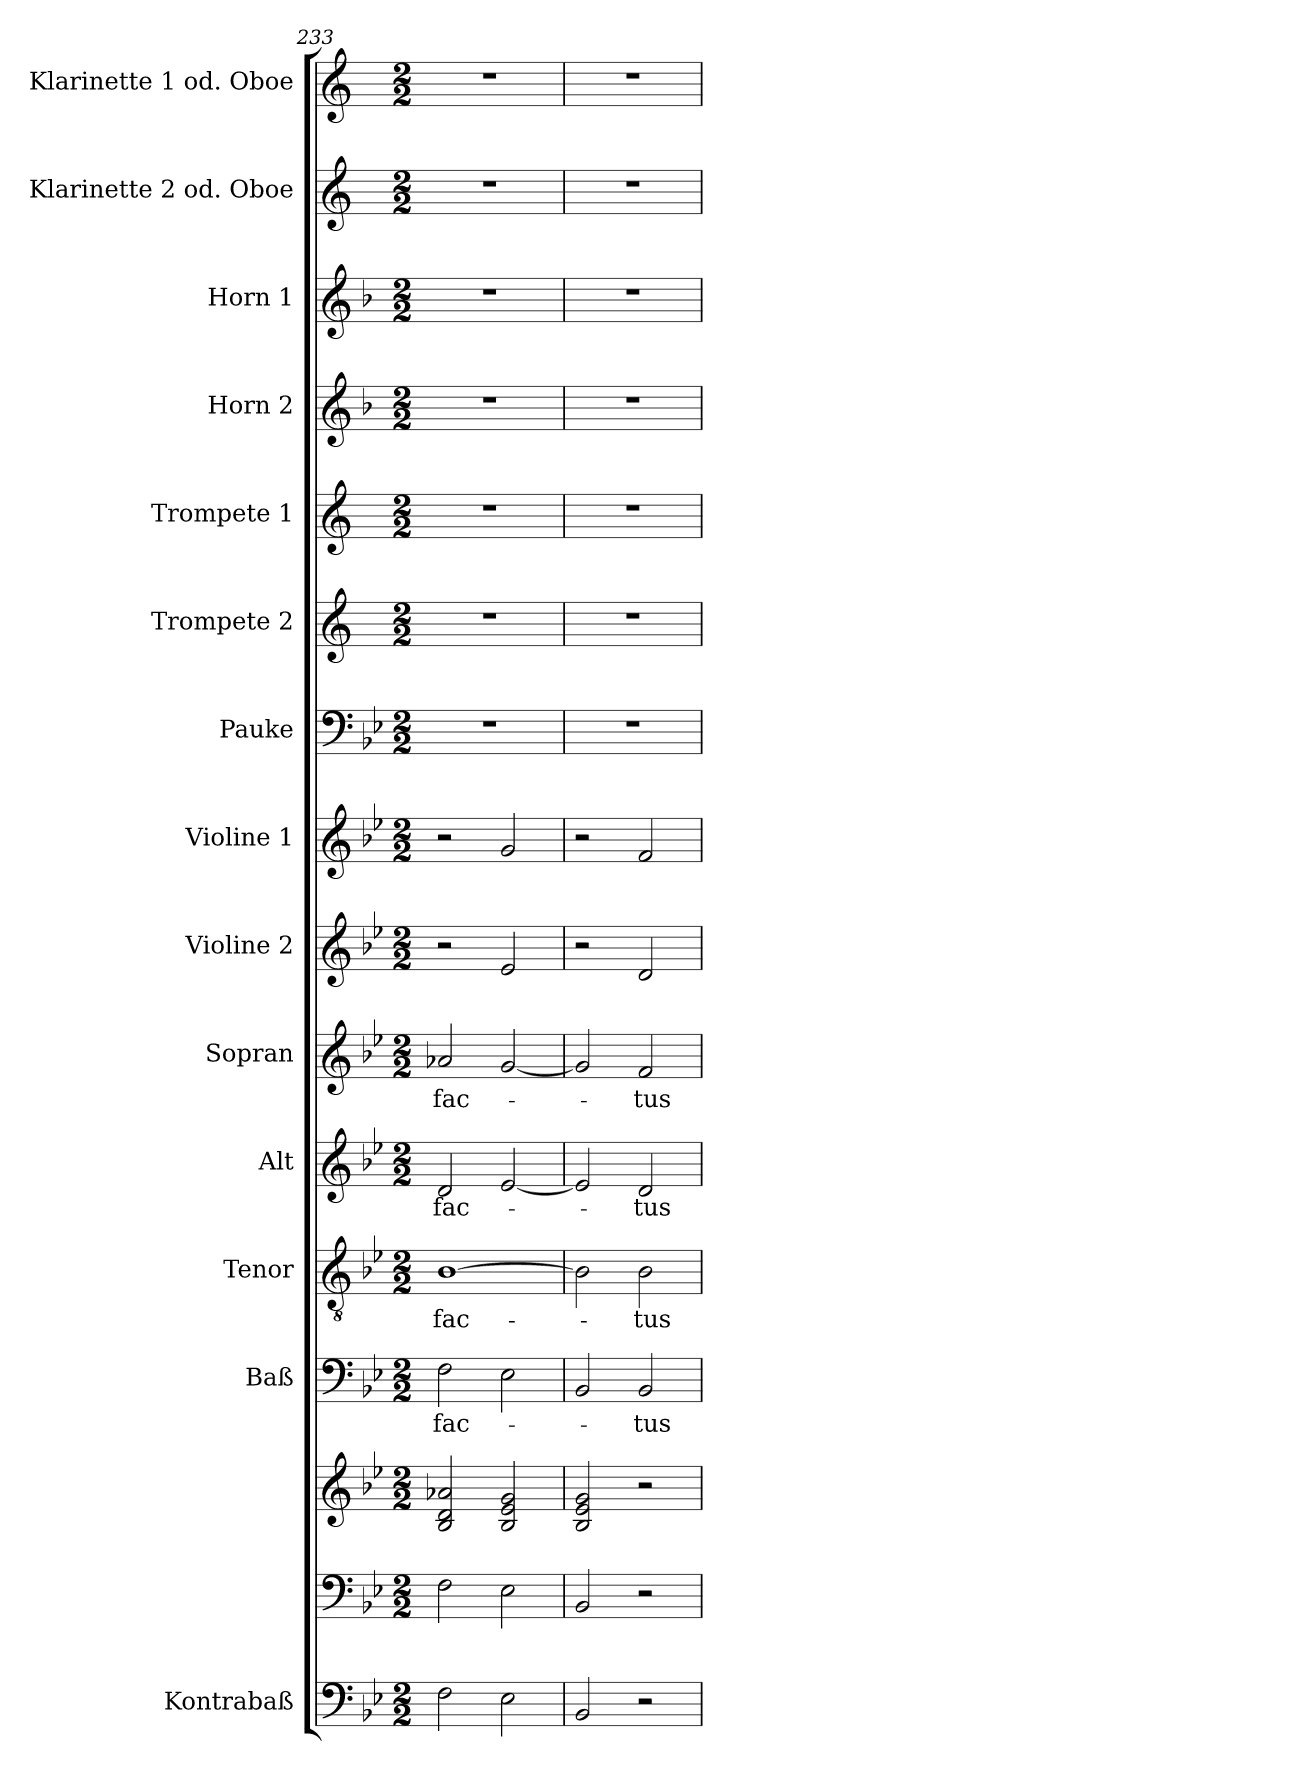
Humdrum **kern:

**kern	**kern	**kern	**kern	**text	**kern	**text	**kern	**text	**kern	**text	**kern	**kern	**kern	**kern	**kern	**kern	**kern	**kern	**kern
*part15	*part14	*part14	*part13	*part13	*part12	*part12	*part11	*part11	*part10	*part10	*part9	*part8	*part7	*part6	*part5	*part4	*part3	*part2	*part1
*staff16	*staff15	*staff14	*staff13	*staff13	*staff12	*staff12	*staff11	*staff11	*staff10	*staff10	*staff9	*staff8	*staff7	*staff6	*staff5	*staff4	*staff3	*staff2	*staff1
*I"Kontrabaß	*	*	*I"Baß	*	*I"Tenor	*	*I"Alt	*	*I"Sopran	*	*I"Violine 2	*I"Violine 1	*I"Pauke	*I"Trompete 2	*I"Trompete 1	*I"Horn 2	*I"Horn 1	*I"Klarinette 2 od. Oboe	*I"Klarinette 1 od. Oboe
*	*	*	*	*	*	*	*	*	*	*	*	*	*	*I'Tpt	*I'Tpt	*I'Hn	*I'Hn	*	*
*clefF4	*clefF4	*clefG2	*clefF4	*	*clefGv2	*	*clefG2	*	*clefG2	*	*clefG2	*clefG2	*clefF4	*clefG2	*clefG2	*clefG2	*clefG2	*clefG2	*clefG2
*ITrd7c12	*	*	*	*	*	*	*	*	*	*	*	*	*	*ITrd1c2	*ITrd1c2	*ITrd4c7	*ITrd4c7	*ITrd1c2	*ITrd1c2
*k[b-e-]	*k[b-e-]	*k[b-e-]	*k[b-e-]	*	*k[b-e-]	*	*k[b-e-]	*	*k[b-e-]	*	*k[b-e-]	*k[b-e-]	*k[b-e-]	*k[b-e-]	*k[b-e-]	*k[b-e-]	*k[b-e-]	*k[b-e-]	*k[b-e-]
*B-:	*B-:	*B-:	*B-:	*	*B-:	*	*B-:	*	*B-:	*	*B-:	*B-:	*B-:	*B-:	*B-:	*B-:	*B-:	*B-:	*B-:
*M2/2	*M2/2	*M2/2	*M2/2	*	*M2/2	*	*M2/2	*	*M2/2	*	*M2/2	*M2/2	*M2/2	*M2/2	*M2/2	*M2/2	*M2/2	*M2/2	*M2/2
=233	=233	=233	=233	=233	=233	=233	=233	=233	=233	=233	=233	=233	=233	=233	=233	=233	=233	=233	=233
!	!	!	!	!LO:LY:b	!	!LO:LY:b	!	!LO:LY:b	!	!LO:LY:b	!	!	!	!	!	!	!	!	!
2FF\	2F\	2B-/ 2d/ 2a-X/	2F\	fac-	[1B-	fac-	2d/	fac-	2a-X/	fac-	2r	2r	1r	1r	1r	1r	1r	1r	1r
2EE-\	2E-\	2B-/ 2e-/ 2g/	2E-\	.	.	.	[2e-/	.	[2g/	.	2e-/	2g/	.	.	.	.	.	.	.
=234	=234	=234	=234	=234	=234	=234	=234	=234	=234	=234	=234	=234	=234	=234	=234	=234	=234	=234	=234
2BBB-/	2BB-/	2B-/ 2e-/ 2g/	2BB-/	.	2B-\]	.	2e-/]	.	2g/]	.	2r	2r	1r	1r	1r	1r	1r	1r	1r
!	!	!	!	!LO:LY:b	!	!LO:LY:b	!	!LO:LY:b	!	!LO:LY:b	!	!	!	!	!	!	!	!	!
2r	2r	2r	2BB-/	-tus	2B-\	-tus	2d/	-tus	2f/	-tus	2d/	2f/	.	.	.	.	.	.	.
=	=	=	=	=	=	=	=	=	=	=	=	=	=	=	=	=	=	=	=
*-	*-	*-	*-	*-	*-	*-	*-	*-	*-	*-	*-	*-	*-	*-	*-	*-	*-	*-	*-
